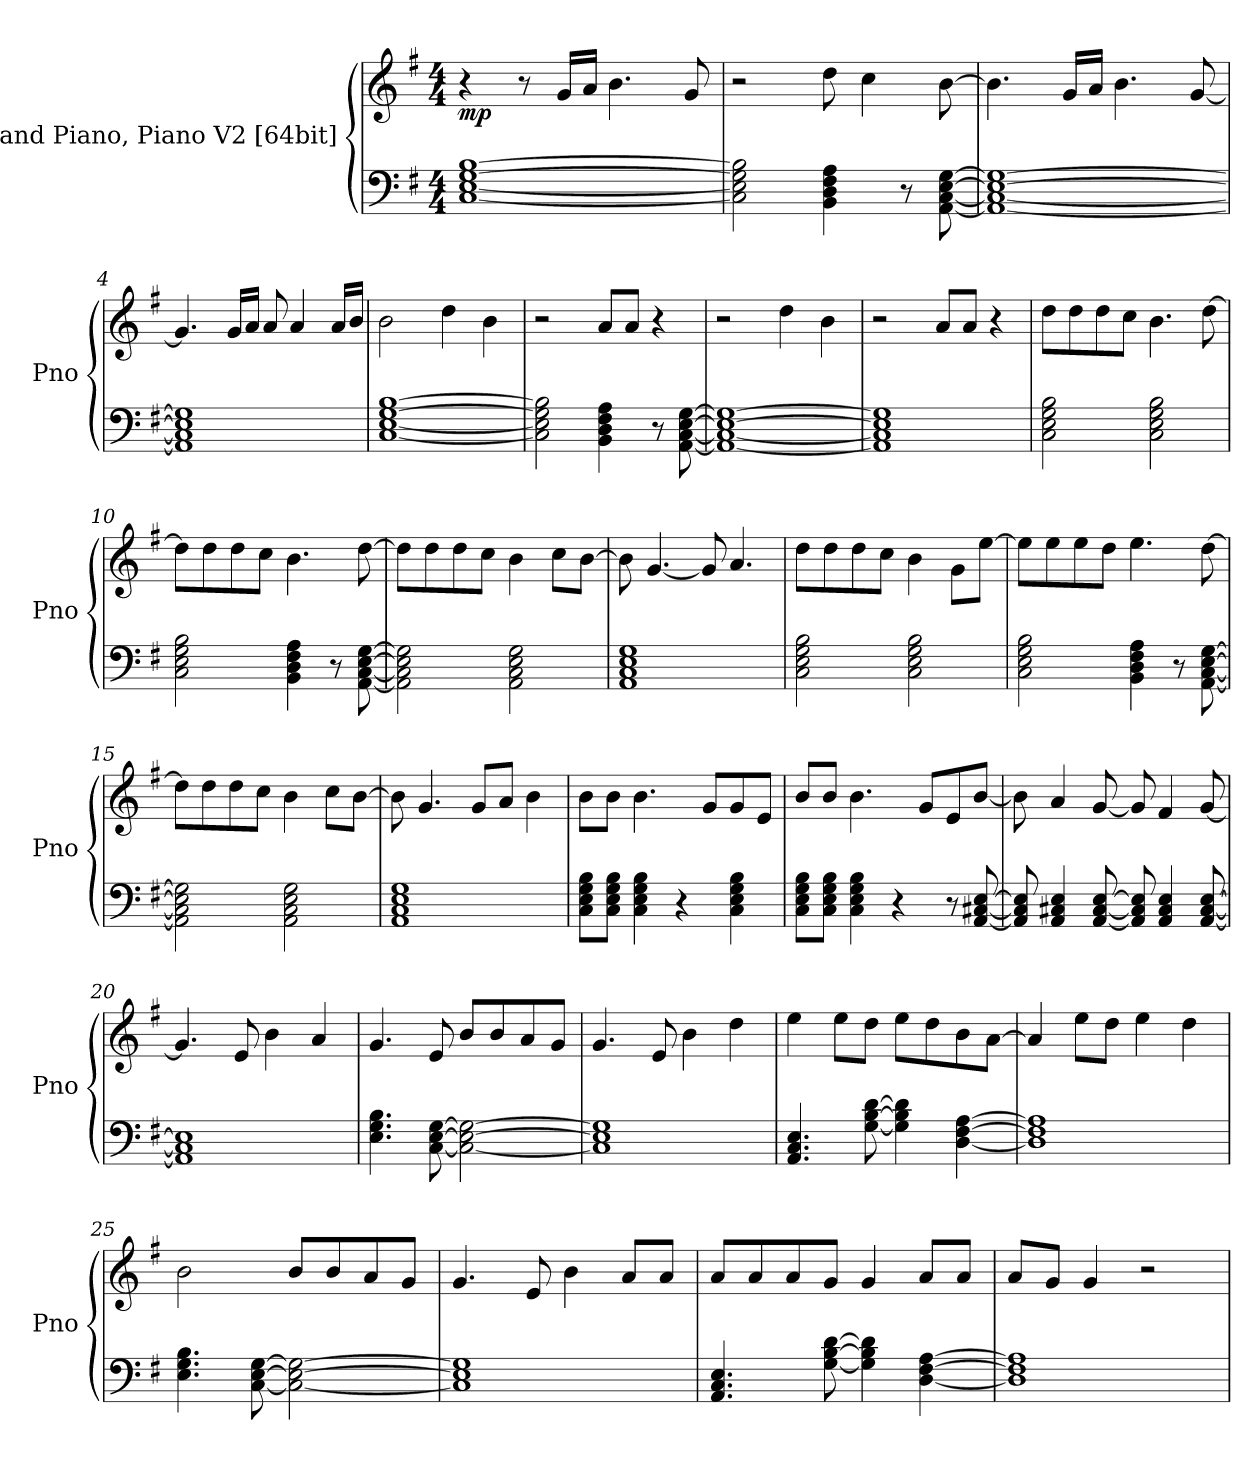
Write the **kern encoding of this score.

**kern	**kern	**dynam
*part2	*part1	*part1
*staff2	*staff1	*staff1
*I"Grand Piano, Piano V2 [64bit] #2	*I"Grand Piano, Piano V2 [64bit]	*
*I'Pno	*I'Pno	*
*clefF4	*clefG2	*
*k[f#]	*k[f#]	*
*M4/4	*M4/4	*
*MM122	*MM122	*
=1	=1	=1
!	!	!LO:DY:b
[1C [1E [1G [1B	4r	mp
.	8r	.
.	16g/LL	.
.	16a/JJ	.
.	4.b\	.
.	8g/	.
=2	=2	=2
2C\] 2E\] 2G\] 2B\]	2r	.
4BB\ 4D\ 4F#\ 4A\	8dd\	.
.	4cc\	.
8r	.	.
[8AA\ [8C\ [8E\ [8G\	[8b\	.
=3	=3	=3
1AA_ 1C_ 1E_ 1G_	4.b\]	.
.	16g/LL	.
.	16a/JJ	.
.	4.b\	.
.	[8g/	.
=4	=4	=4
1AA] 1C] 1E] 1G]	4.g/]	.
.	16g/LL	.
.	16a/JJ	.
.	8a/	.
.	4a/	.
.	16a/LL	.
.	16b/JJ	.
=5	=5	=5
[1C [1E [1G [1B	2b\	.
.	4dd\	.
.	4b\	.
=6	=6	=6
2C\] 2E\] 2G\] 2B\]	2r	.
4BB\ 4D\ 4F#\ 4A\	8a/L	.
.	8a/J	.
8r	4r	.
[8AA\ [8C\ [8E\ [8G\	.	.
=7	=7	=7
1AA_ 1C_ 1E_ 1G_	2r	.
.	4dd\	.
.	4b\	.
!!LO:LB:g=z
=8	=8	=8
1AA] 1C] 1E] 1G]	2r	.
.	8a/L	.
.	8a/J	.
.	4r	.
=9	=9	=9
2C\ 2E\ 2G\ 2B\	8dd\L	.
.	8dd\	.
.	8dd\	.
.	8cc\J	.
2C\ 2E\ 2G\ 2B\	4.b\	.
.	[8dd\	.
=10	=10	=10
2C\ 2E\ 2G\ 2B\	8dd\L]	.
.	8dd\	.
.	8dd\	.
.	8cc\J	.
4BB\ 4D\ 4F#\ 4A\	4.b\	.
8r	.	.
[8AA\ [8C\ [8E\ [8G\	[8dd\	.
=11	=11	=11
2AA\] 2C\] 2E\] 2G\]	8dd\L]	.
.	8dd\	.
.	8dd\	.
.	8cc\J	.
2AA\ 2C\ 2E\ 2G\	4b\	.
.	8cc\L	.
.	[8b\J	.
=12	=12	=12
1AA 1C 1E 1G	8b\]	.
.	[4.g/	.
.	8g/]	.
.	4.a/	.
=13	=13	=13
2C\ 2E\ 2G\ 2B\	8dd\L	.
.	8dd\	.
.	8dd\	.
.	8cc\J	.
2C\ 2E\ 2G\ 2B\	4b\	.
.	8g\L	.
.	[8ee\J	.
!!LO:LB:g=z
=14	=14	=14
2C\ 2E\ 2G\ 2B\	8ee\L]	.
.	8ee\	.
.	8ee\	.
.	8dd\J	.
4BB\ 4D\ 4F#\ 4A\	4.ee\	.
8r	.	.
[8AA\ [8C\ [8E\ [8G\	[8dd\	.
=15	=15	=15
2AA\] 2C\] 2E\] 2G\]	8dd\L]	.
.	8dd\	.
.	8dd\	.
.	8cc\J	.
2AA\ 2C\ 2E\ 2G\	4b\	.
.	8cc\L	.
.	[8b\J	.
=16	=16	=16
1AA 1C 1E 1G	8b\]	.
.	4.g/	.
.	8g/L	.
.	8a/J	.
.	4b\	.
=17	=17	=17
8C\ 8E\ 8G\ 8B\L	8b\L	.
8C\ 8E\ 8G\ 8B\J	8b\J	.
4C\ 4E\ 4G\ 4B\	4.b\	.
4r	.	.
.	8g/L	.
4C\ 4E\ 4G\ 4B\	8g/	.
.	8e/J	.
=18	=18	=18
8C\ 8E\ 8G\ 8B\L	8b/L	.
8C\ 8E\ 8G\ 8B\J	8b/J	.
4C\ 4E\ 4G\ 4B\	4.b\	.
4r	.	.
.	8g/L	.
8r	8e/	.
[8AA/ [8C#X/ [8E/	[8b/J	.
=19	=19	=19
8AA/] 8C#/] 8E/]	8b\]	.
4AA/ 4C#X/ 4E/	4a/	.
[8AA/ [8C#/ [8E/	[8g/	.
8AA/] 8C#/] 8E/]	8g/]	.
4AA/ 4C#/ 4E/	4f#/	.
[8AA/ [8C#/ [8E/	[8g/	.
!!LO:LB:g=z
=20	=20	=20
1AA] 1C#] 1E]	4.g/]	.
.	8e/	.
.	4b\	.
.	4a/	.
=21	=21	=21
4.E\ 4.G\ 4.B\	4.g/	.
[8C\ [8E\ [8G\	8e/	.
2C\_ 2E\_ 2G\_	8b/L	.
.	8b/	.
.	8a/	.
.	8g/J	.
=22	=22	=22
1C] 1E] 1G]	4.g/	.
.	8e/	.
.	4b\	.
.	4dd\	.
=23	=23	=23
4.AA/ 4.C/ 4.E/	4ee\	.
.	8ee\L	.
[8G\ [8B\ [8d\	8dd\J	.
4G\] 4B\] 4d\]	8ee\L	.
.	8dd\	.
[4D\ [4F#\ [4A\	8b\	.
.	[8a\J	.
=24	=24	=24
1D] 1F#] 1A]	4a/]	.
.	8ee\L	.
.	8dd\J	.
.	4ee\	.
.	4dd\	.
=25	=25	=25
4.E\ 4.G\ 4.B\	2b\	.
[8C\ [8E\ [8G\	.	.
2C\_ 2E\_ 2G\_	8b/L	.
.	8b/	.
.	8a/	.
.	8g/J	.
!!LO:LB:g=z
=26	=26	=26
1C] 1E] 1G]	4.g/	.
.	8e/	.
.	4b\	.
.	8a/L	.
.	8a/J	.
=27	=27	=27
4.AA/ 4.C/ 4.E/	8a/L	.
.	8a/	.
.	8a/	.
[8G\ [8B\ [8d\	8g/J	.
4G\] 4B\] 4d\]	4g/	.
[4D\ [4F#\ [4A\	8a/L	.
.	8a/J	.
=28	=28	=28
1D] 1F#] 1A]	8a/L	.
.	8g/J	.
.	4g/	.
.	2r	.
=	=	=
*-	*-	*-
